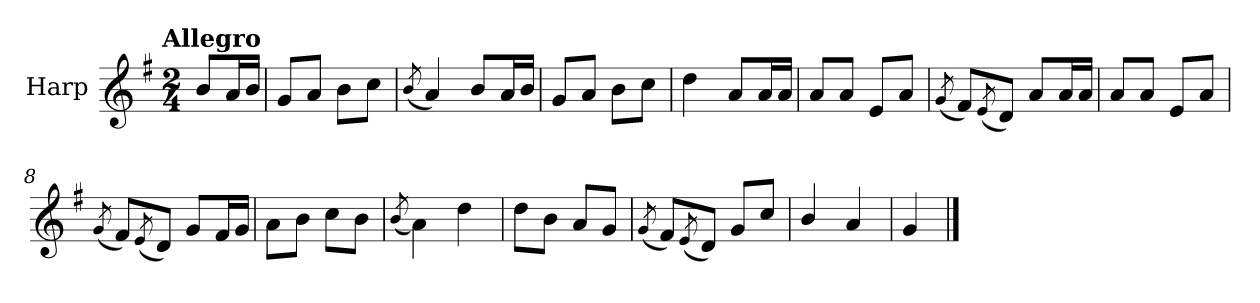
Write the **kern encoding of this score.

**kern
*part1
*staff1
*I"Harp
*I'Hrp.
*clefG2
*k[f#]
!!LO:TX:omd:t=Allegro
*M2/4
*MM144
=
8b/L
16a/L
16b/JJ
=1
8g/L
8a/J
8b\L
8cc\J
=2
(<8qb/
4a/)
8b/L
16a/L
16b/JJ
!!LO:LB:g=z
=3
8g/L
8a/J
8b\L
8cc\J
=4
4dd\
8a/L
16a/L
16a/JJ
=5
8a/L
8a/J
8e/L
8a/J
=6
(<8qg/
8f#/L)
(<8qe/
8d/J)
8a/L
16a/L
16a/JJ
!!LO:LB:g=z
=7
8a/L
8a/J
8e/L
8a/J
=8
(<8qg/
8f#/L)
(<8qe/
8d/J)
8g/L
16f#/L
16g/JJ
=9
8a\L
8b\J
8cc\L
8b\J
=10
(<8qb/
4a\)
4dd\
!!LO:LB:g=z
=11
8dd\L
8b\J
8a/L
8g/J
=12
(<8qg/
8f#/L)
(<8qe/
8d/J)
8g/L
8cc/J
=13
4b/
4a/
=14
4g/
==
*-
